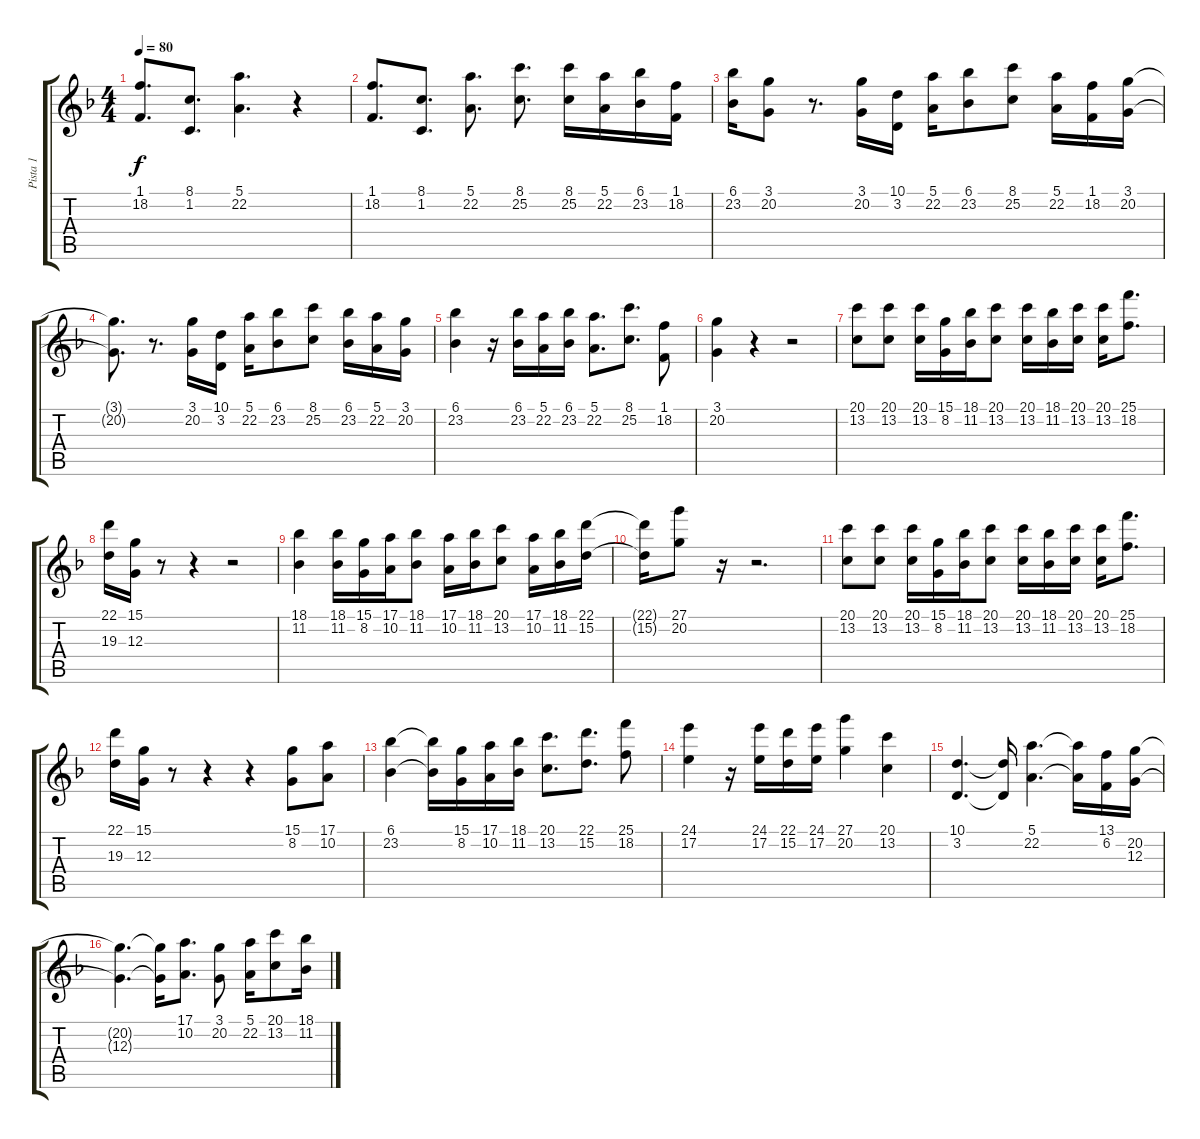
\track ("Pista 1" "Pista 1") {instrument clavinet}
\staff {score tabs}
\tuning (E4 B3 G3 D3 A2 E2) {hide}
\ts (4 4)
\tempo 80
\clef g2
\ks f
(1.1 18.2).8{d dy f} (8.1 1.2).8{d} (5.1 22.2).4{d} r.4 |
(1.1 18.2).8{d} (8.1 1.2).8{d} (5.1 22.2).8{d} (8.1 25.2).8{d} (8.1 25.2).16 (5.1 22.2).16 (6.1 23.2).16 (1.1 18.2).16 |
(6.1 23.2).16 (3.1 20.2).8 r.8{d} (3.1 20.2).16 (10.1 3.2).16 (5.1 22.2).16 (6.1 23.2).8 (8.1 25.2).8 (5.1 22.2).16 (1.1 18.2).16 (3.1 20.2).16 |
(3.1{t} 20.2{t}).8{d} r.8{d} (3.1 20.2).16 (10.1 3.2).16 (5.1 22.2).16 (6.1 23.2).8 (8.1 25.2).8 (6.1 23.2).16 (5.1 22.2).16 (3.1 20.2).16 |
(6.1 23.2).4 r.16 (6.1 23.2).16 (5.1 22.2).16 (6.1 23.2).16 (5.1 22.2).8{d} (8.1 25.2).8{d} (1.1 18.2).8 |
(3.1 20.2).4 r.4 r.2 |
(20.1 13.2).8 (20.1 13.2).8 (20.1 13.2).16 (15.1 8.2).16 (18.1 11.2).16 (20.1 13.2).8 (20.1 13.2).16 (18.1 11.2).16 (20.1 13.2).16 (20.1 13.2).16 (25.1 18.2).8{d} |
(22.1 19.3).16 (15.1 12.3).16 r.8 r.4 r.2 |
(18.1 11.2).4 (18.1 11.2).16 (15.1 8.2).16 (17.1 10.2).16 (18.1 11.2).8 (17.1 10.2).16 (18.1 11.2).16 (20.1 13.2).8 (17.1 10.2).16 (18.1 11.2).16 (22.1 15.2).16 |
(22.1{t} 15.2{t}).16 (27.1 20.2).8 r.16 r.2{d} |
(20.1 13.2).8 (20.1 13.2).8 (20.1 13.2).16 (15.1 8.2).16 (18.1 11.2).16 (20.1 13.2).8 (20.1 13.2).16 (18.1 11.2).16 (20.1 13.2).16 (20.1 13.2).16 (25.1 18.2).8{d} |
(22.1 19.3).16 (15.1 12.3).16 r.8 r.4 r.4 (15.1 8.2).8 (17.1 10.2).8 |
(6.1 23.2).4 (6.1{t} 23.2{t}).16 (15.1 8.2).16 (17.1 10.2).16 (18.1 11.2).16 (20.1 13.2).8{d} (22.1 15.2).8{d} (25.1 18.2).8 |
(24.1 17.2).4 r.16 (24.1 17.2).16 (22.1 15.2).16 (24.1 17.2).16 (27.1 20.2).4 (20.1 13.2).4 |
(10.1 3.2).4{d} (10.1{t} 3.2{t}).16 (5.1 22.2).4{d} (5.1{t} 22.2{t}).16 (13.1 6.2).16 (20.2 12.3).16 |
(20.2{t} 12.3{t}).4{d} (20.2{t} 12.3{t}).16 (17.1 10.2).8{d} (3.1 20.2).8 (5.1 22.2).16 (20.1 13.2).8 (18.1 11.2).16
